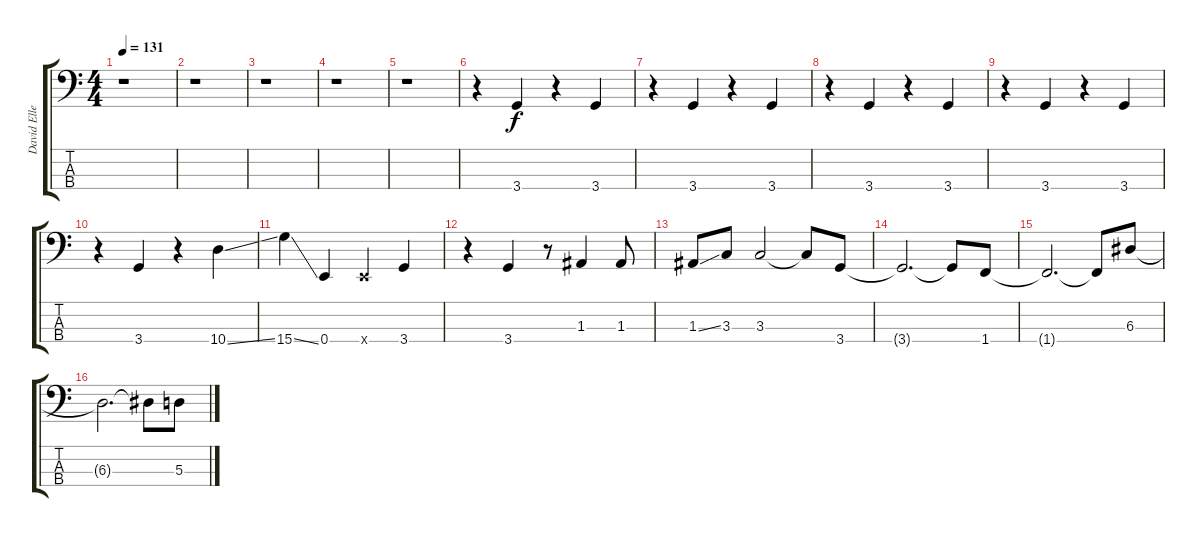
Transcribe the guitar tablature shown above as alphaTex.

\track ("David Ellefson" "David Elle") {instrument electricbasspick}
\staff {score tabs}
\tuning (G2 D2 A1 E1) {hide}
\ts (4 4)
\tempo 131
\clef f4
\ks c
r.1{dy f} |
r.1 |
r.1 |
r.1 |
r.1 |
r.4 3.4.4 r.4 3.4.4 |
r.4 3.4.4 r.4 3.4.4 |
r.4 3.4.4 r.4 3.4.4 |
r.4 3.4.4 r.4 3.4.4 |
r.4 3.4.4 r.4 10.4{ss}.4 |
15.4{ss}.4 0.4.4 0.4{x}.4 3.4.4 |
r.4 3.4.4 r.8 1.3.4 1.3.8 |
1.3{ss}.8 3.3.8 3.3.2 3.3{t}.8 3.4.8 |
3.4{t}.2{d} 3.4{t}.8 1.4.8 |
1.4{t}.2{d} 1.4{t}.8 6.3.8 |
6.3{t}.2{d} 6.3{t}.8 5.3.8
